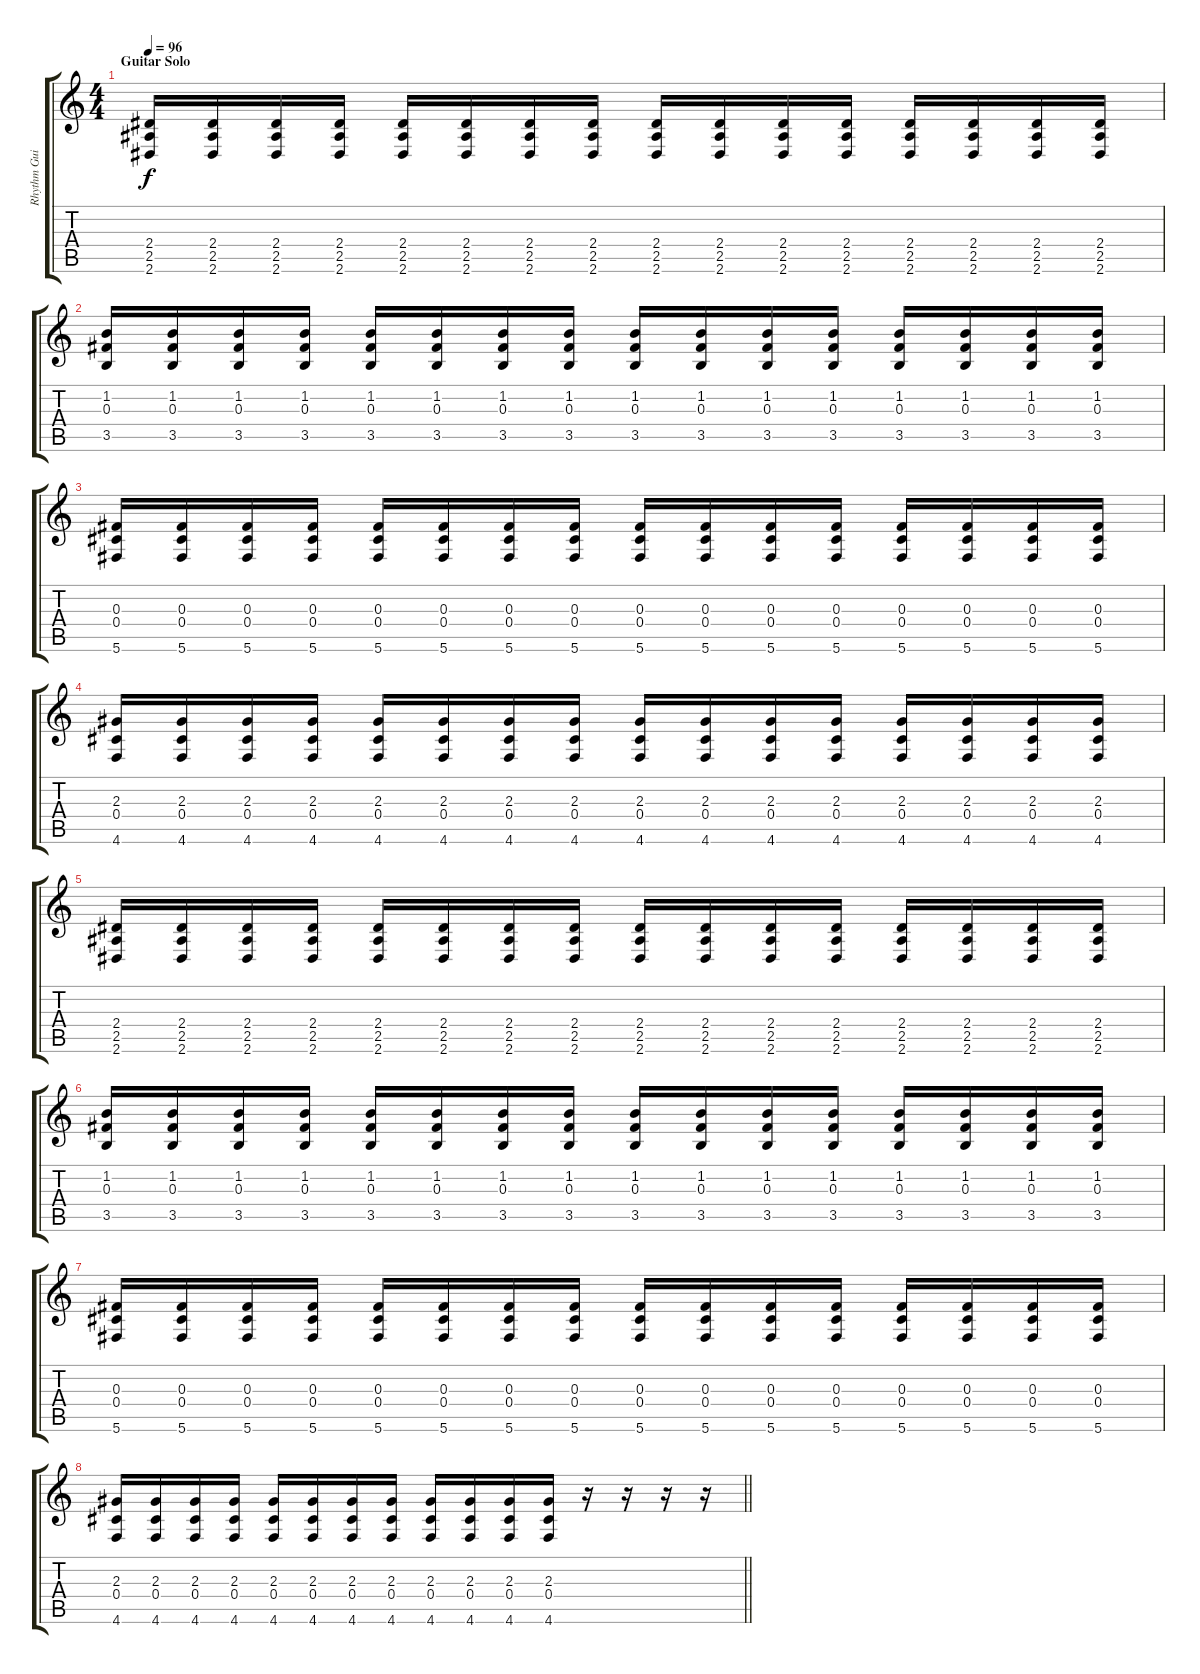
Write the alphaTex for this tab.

\track ("Rhythm Guitar" "Rhythm Gui") {instrument distortionguitar}
\staff {score tabs}
\tuning (Eb4 Bb3 Gb3 Db3 Ab2 Db2) {hide}
\ts (4 4)
\section ("" "Guitar Solo")
\tempo 96
\clef g2
\ks c
(2.4 2.5 2.6).16{dy f} (2.4 2.5 2.6).16 (2.4 2.5 2.6).16 (2.4 2.5 2.6).16 (2.4 2.5 2.6).16 (2.4 2.5 2.6).16 (2.4 2.5 2.6).16 (2.4 2.5 2.6).16 (2.4 2.5 2.6).16 (2.4 2.5 2.6).16 (2.4 2.5 2.6).16 (2.4 2.5 2.6).16 (2.4 2.5 2.6).16 (2.4 2.5 2.6).16 (2.4 2.5 2.6).16 (2.4 2.5 2.6).16 |
(1.2 0.3 3.5).16 (1.2 0.3 3.5).16 (1.2 0.3 3.5).16 (1.2 0.3 3.5).16 (1.2 0.3 3.5).16 (1.2 0.3 3.5).16 (1.2 0.3 3.5).16 (1.2 0.3 3.5).16 (1.2 0.3 3.5).16 (1.2 0.3 3.5).16 (1.2 0.3 3.5).16 (1.2 0.3 3.5).16 (1.2 0.3 3.5).16 (1.2 0.3 3.5).16 (1.2 0.3 3.5).16 (1.2 0.3 3.5).16 |
(0.3 0.4 5.6).16 (0.3 0.4 5.6).16 (0.3 0.4 5.6).16 (0.3 0.4 5.6).16 (0.3 0.4 5.6).16 (0.3 0.4 5.6).16 (0.3 0.4 5.6).16 (0.3 0.4 5.6).16 (0.3 0.4 5.6).16 (0.3 0.4 5.6).16 (0.3 0.4 5.6).16 (0.3 0.4 5.6).16 (0.3 0.4 5.6).16 (0.3 0.4 5.6).16 (0.3 0.4 5.6).16 (0.3 0.4 5.6).16 |
(2.3 0.4 4.6).16 (2.3 0.4 4.6).16 (2.3 0.4 4.6).16 (2.3 0.4 4.6).16 (2.3 0.4 4.6).16 (2.3 0.4 4.6).16 (2.3 0.4 4.6).16 (2.3 0.4 4.6).16 (2.3 0.4 4.6).16 (2.3 0.4 4.6).16 (2.3 0.4 4.6).16 (2.3 0.4 4.6).16 (2.3 0.4 4.6).16 (2.3 0.4 4.6).16 (2.3 0.4 4.6).16 (2.3 0.4 4.6).16 |
(2.4 2.5 2.6).16 (2.4 2.5 2.6).16 (2.4 2.5 2.6).16 (2.4 2.5 2.6).16 (2.4 2.5 2.6).16 (2.4 2.5 2.6).16 (2.4 2.5 2.6).16 (2.4 2.5 2.6).16 (2.4 2.5 2.6).16 (2.4 2.5 2.6).16 (2.4 2.5 2.6).16 (2.4 2.5 2.6).16 (2.4 2.5 2.6).16 (2.4 2.5 2.6).16 (2.4 2.5 2.6).16 (2.4 2.5 2.6).16 |
(1.2 0.3 3.5).16 (1.2 0.3 3.5).16 (1.2 0.3 3.5).16 (1.2 0.3 3.5).16 (1.2 0.3 3.5).16 (1.2 0.3 3.5).16 (1.2 0.3 3.5).16 (1.2 0.3 3.5).16 (1.2 0.3 3.5).16 (1.2 0.3 3.5).16 (1.2 0.3 3.5).16 (1.2 0.3 3.5).16 (1.2 0.3 3.5).16 (1.2 0.3 3.5).16 (1.2 0.3 3.5).16 (1.2 0.3 3.5).16 |
(0.3 0.4 5.6).16 (0.3 0.4 5.6).16 (0.3 0.4 5.6).16 (0.3 0.4 5.6).16 (0.3 0.4 5.6).16 (0.3 0.4 5.6).16 (0.3 0.4 5.6).16 (0.3 0.4 5.6).16 (0.3 0.4 5.6).16 (0.3 0.4 5.6).16 (0.3 0.4 5.6).16 (0.3 0.4 5.6).16 (0.3 0.4 5.6).16 (0.3 0.4 5.6).16 (0.3 0.4 5.6).16 (0.3 0.4 5.6).16 |
\barLineRight lightlight
(2.3 0.4 4.6).16 (2.3 0.4 4.6).16 (2.3 0.4 4.6).16 (2.3 0.4 4.6).16 (2.3 0.4 4.6).16 (2.3 0.4 4.6).16 (2.3 0.4 4.6).16 (2.3 0.4 4.6).16 (2.3 0.4 4.6).16 (2.3 0.4 4.6).16 (2.3 0.4 4.6).16 (2.3 0.4 4.6).16 r.16 r.16 r.16 r.16
